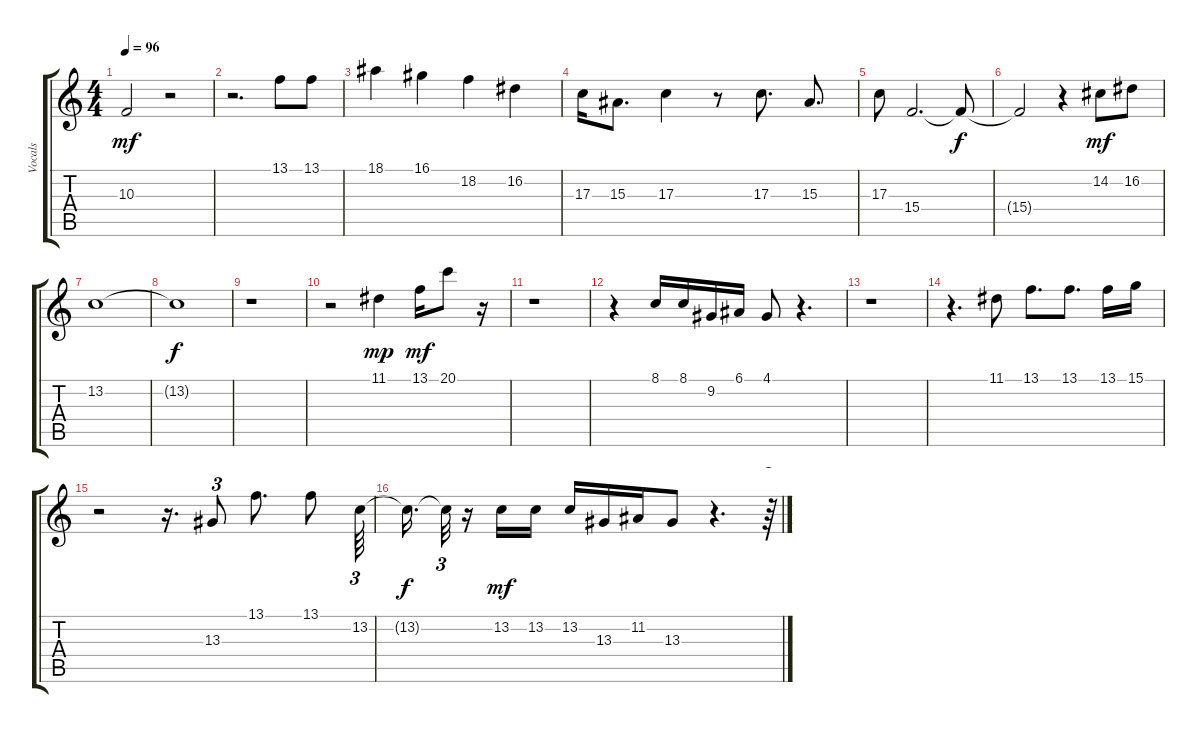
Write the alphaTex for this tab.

\track ("Vocals" "Vocals") {instrument lead2sawtooth}
\staff {score tabs}
\tuning (E4 B3 G3 D3 A2 E2) {hide}
\ts (4 4)
\tempo 96
\clef g2
\ks c
10.3.2{dy mf} r.2 |
r.2{d} 13.1.8 13.1.8 |
18.1.4 16.1.4 18.2.4 16.2.4 |
17.3.16 15.3.8{d} 17.3.4 r.8 17.3.8{d} 15.3.8{d} |
17.3.8 15.4.2{d} 15.4{t}.8{dy f} |
15.4{t}.2 r.4 14.2.8{dy mf} 16.2.8 |
13.2.1 |
13.2{t}.1{dy f} |
r.1 |
r.2 11.1.4{dy mp} 13.1.16{dy mf} 20.1.8 r.16 |
r.1 |
r.4 8.1.16 8.1.16 9.2.16 6.1.16 4.1.8 r.4{d} |
r.1 |
r.4{d} 11.1.8 13.1.8{d} 13.1.8{d} 13.1.16 15.1.16 |
r.2 r.16{d} 13.3.8{tu (3 2)} 13.1.8{d} 13.1.8 13.2.64{tu (3 2)} |
13.2{t}.16{d dy f} 13.2{t}.32{tu (3 2)} r.16 13.2.16{dy mf} 13.2.16 13.2.16 13.3.16 11.2.16 13.3.8 r.4{d} r.64{tu (3 2)}
